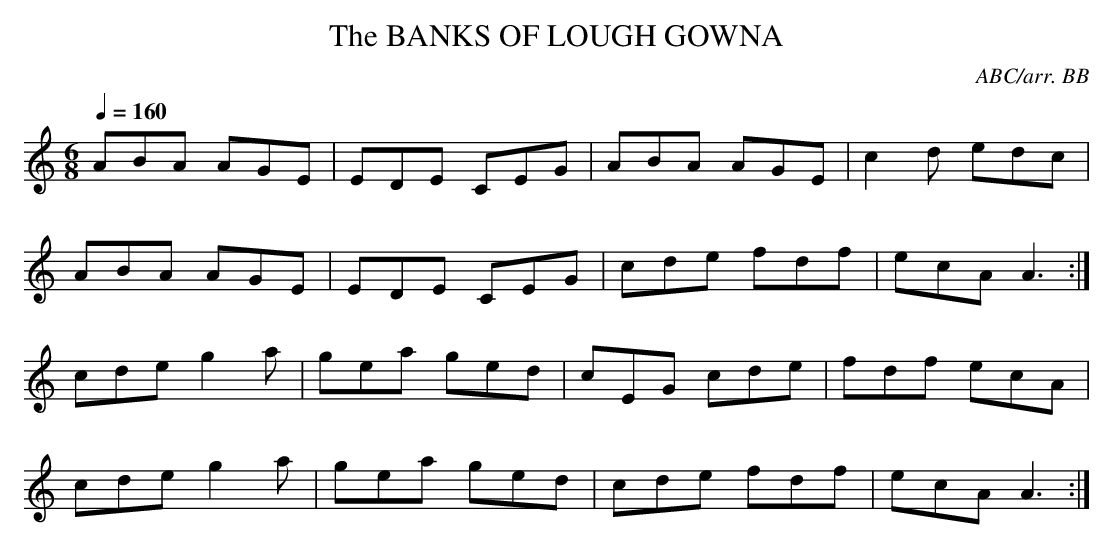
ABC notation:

X:1
T:BANKS OF LOUGH GOWNA, The
C:ABC/arr. BB
M:6/8
L:1/8
Q:1/4=160
K:Am
ABA AGE|EDE CEG|ABA AGE|c2d edc|
ABA AGE|EDE CEG|cde fdf|ecA A3 :|
cde g2a|gea ged|cEG cde|fdf ecA|
cde g2a|gea ged|cde fdf|ecA A3 :|
